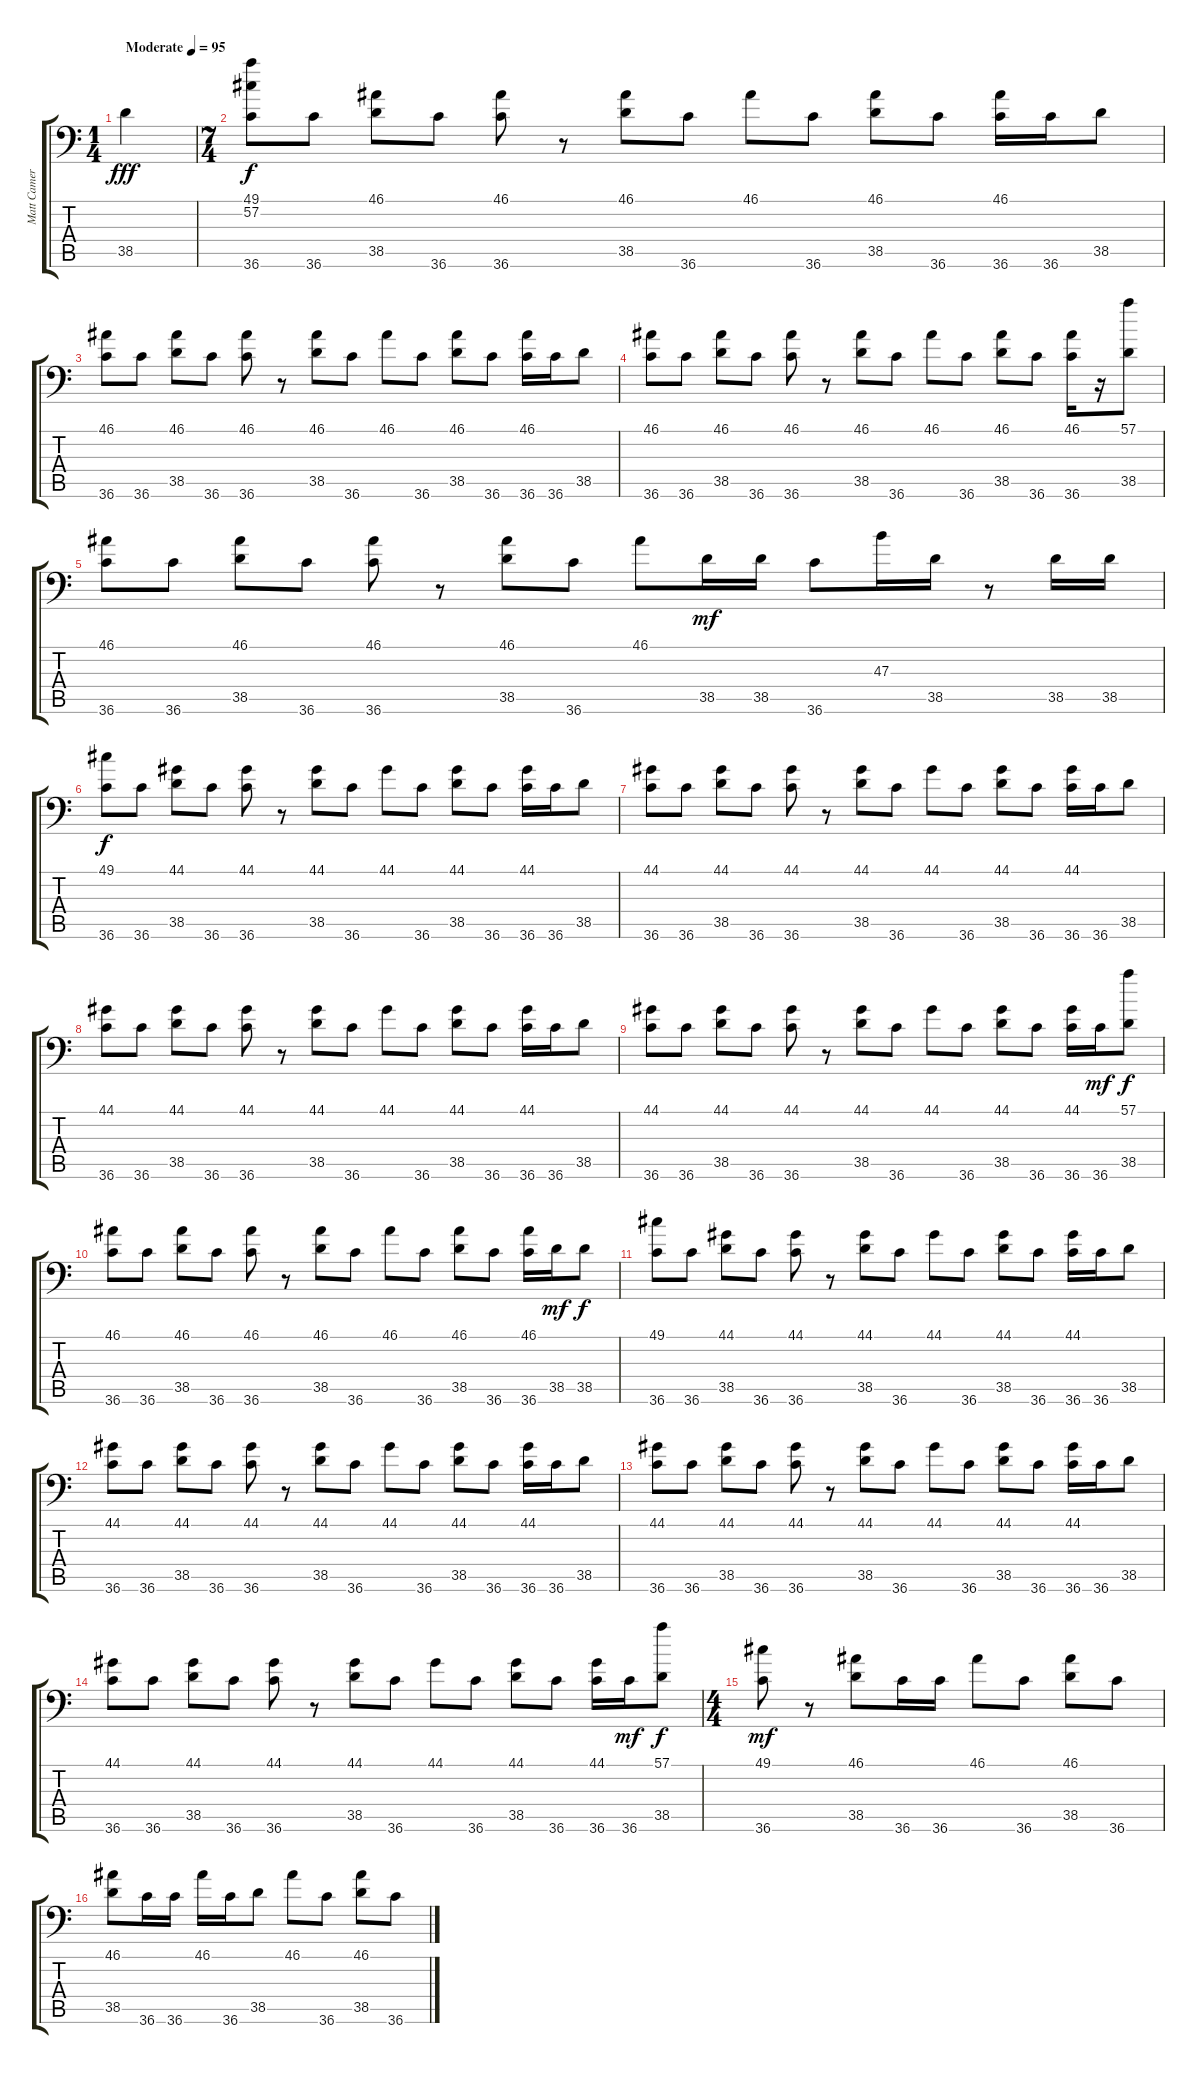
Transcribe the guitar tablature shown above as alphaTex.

\track ("Matt Cameron - Drums" "Matt Camer") {instrument acousticgrandpiano}
\staff {score tabs}
\tuning (C-1 C-1 C-1 C-1 C-1 C-1) {hide}
\ts (1 4)
\tempo (95 "Moderate")
\clef f4
\ks c
38.5.4{dy fff instrument acousticgrandpiano} |
\ts (7 4)
(49.1 57.2 36.6).8{dy f} 36.6.8 (46.1 38.5).8 36.6.8 (46.1 36.6).8 r.8 (46.1 38.5).8 36.6.8 46.1.8 36.6.8 (46.1 38.5).8 36.6.8 (46.1 36.6).16 36.6.16 38.5.8 |
(46.1 36.6).8 36.6.8 (46.1 38.5).8 36.6.8 (46.1 36.6).8 r.8 (46.1 38.5).8 36.6.8 46.1.8 36.6.8 (46.1 38.5).8 36.6.8 (46.1 36.6).16 36.6.16 38.5.8 |
(46.1 36.6).8 36.6.8 (46.1 38.5).8 36.6.8 (46.1 36.6).8 r.8 (46.1 38.5).8 36.6.8 46.1.8 36.6.8 (46.1 38.5).8 36.6.8 (46.1 36.6).16 r.16 (57.1 38.5).8 |
(46.1 36.6).8 36.6.8 (46.1 38.5).8 36.6.8 (46.1 36.6).8 r.8 (46.1 38.5).8 36.6.8 46.1.8 38.5.16{dy mf} 38.5.16 36.6.8 47.3.16 38.5.16 r.8 38.5.16 38.5.16 |
(49.1 36.6).8{dy f} 36.6.8 (44.1 38.5).8 36.6.8 (44.1 36.6).8 r.8 (44.1 38.5).8 36.6.8 44.1.8 36.6.8 (44.1 38.5).8 36.6.8 (44.1 36.6).16 36.6.16 38.5.8 |
(44.1 36.6).8 36.6.8 (44.1 38.5).8 36.6.8 (44.1 36.6).8 r.8 (44.1 38.5).8 36.6.8 44.1.8 36.6.8 (44.1 38.5).8 36.6.8 (44.1 36.6).16 36.6.16 38.5.8 |
(44.1 36.6).8 36.6.8 (44.1 38.5).8 36.6.8 (44.1 36.6).8 r.8 (44.1 38.5).8 36.6.8 44.1.8 36.6.8 (44.1 38.5).8 36.6.8 (44.1 36.6).16 36.6.16 38.5.8 |
(44.1 36.6).8 36.6.8 (44.1 38.5).8 36.6.8 (44.1 36.6).8 r.8 (44.1 38.5).8 36.6.8 44.1.8 36.6.8 (44.1 38.5).8 36.6.8 (44.1 36.6).16 36.6.16{dy mf} (57.1 38.5).8{dy f} |
(46.1 36.6).8 36.6.8 (46.1 38.5).8 36.6.8 (46.1 36.6).8 r.8 (46.1 38.5).8 36.6.8 46.1.8 36.6.8 (46.1 38.5).8 36.6.8 (46.1 36.6).16 38.5.16{dy mf} 38.5.8{dy f} |
(49.1 36.6).8 36.6.8 (44.1 38.5).8 36.6.8 (44.1 36.6).8 r.8 (44.1 38.5).8 36.6.8 44.1.8 36.6.8 (44.1 38.5).8 36.6.8 (44.1 36.6).16 36.6.16 38.5.8 |
(44.1 36.6).8 36.6.8 (44.1 38.5).8 36.6.8 (44.1 36.6).8 r.8 (44.1 38.5).8 36.6.8 44.1.8 36.6.8 (44.1 38.5).8 36.6.8 (44.1 36.6).16 36.6.16 38.5.8 |
(44.1 36.6).8 36.6.8 (44.1 38.5).8 36.6.8 (44.1 36.6).8 r.8 (44.1 38.5).8 36.6.8 44.1.8 36.6.8 (44.1 38.5).8 36.6.8 (44.1 36.6).16 36.6.16 38.5.8 |
(44.1 36.6).8 36.6.8 (44.1 38.5).8 36.6.8 (44.1 36.6).8 r.8 (44.1 38.5).8 36.6.8 44.1.8 36.6.8 (44.1 38.5).8 36.6.8 (44.1 36.6).16 36.6.16{dy mf} (57.1 38.5).8{dy f} |
\ts (4 4)
(49.1 36.6).8{dy mf} r.8 (46.1 38.5).8 36.6.16 36.6.16 46.1.8 36.6.8 (46.1 38.5).8 36.6.8 |
(46.1 38.5).8 36.6.16 36.6.16 46.1.16 36.6.16 38.5.8 46.1.8 36.6.8 (46.1 38.5).8 36.6.8
